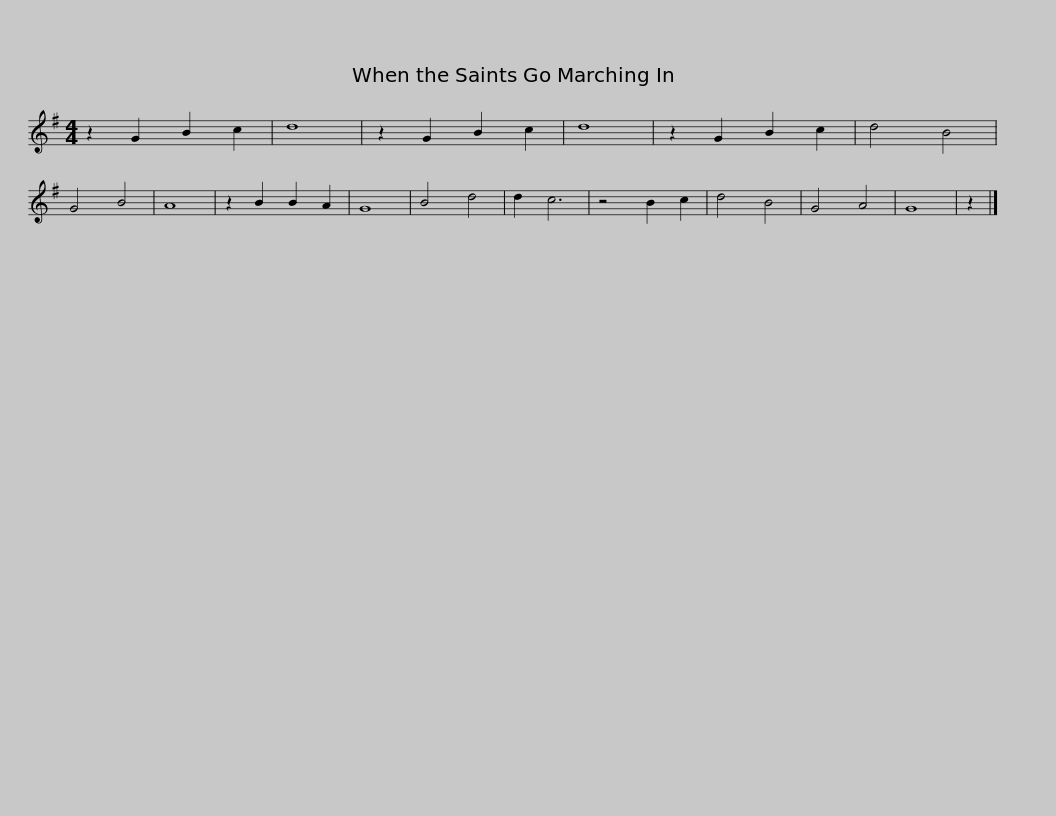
X:1
L:1/8
M:4/4
I:linebreak $
K:G
V:1 treble
V:1
 z2 G2 B2 c2 | d8 | z2 G2 B2 c2 | d8 | z2 G2 B2 c2 | %5
 d4 B4 | G4 B4 | A8 | z2 B2 B2 A2 | G8 | %10
 B4 d4 | d2 c6 | z4 B2 c2 |$ d4 B4 | G4 A4 | %15
 G8 | z2 |] %17
